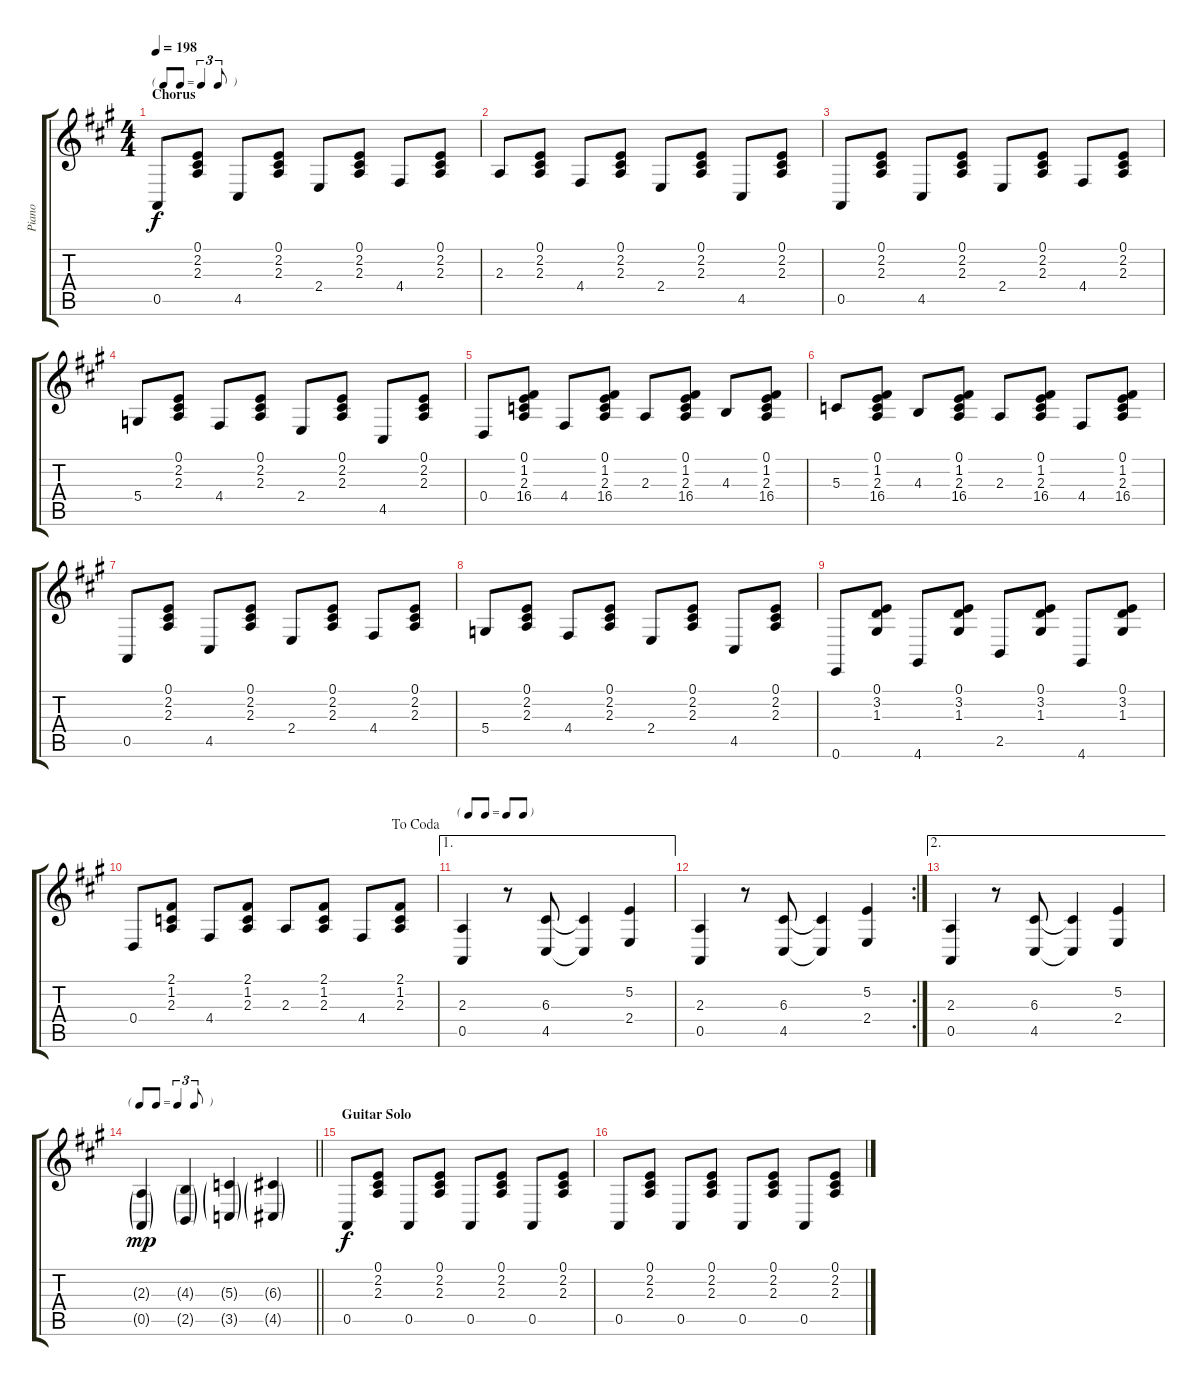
\track ("Piano" "Piano") {instrument acousticgrandpiano}
\staff {score tabs}
\tuning (E4 B3 G3 D3 A2 E2) {hide}
\ts (4 4)
\tf triplet8th
\section ("" "Chorus")
\tempo 198
\clef g2
\ks a
0.5.8{dy f} (0.1 2.2 2.3).8 4.5.8 (0.1 2.2 2.3).8 2.4.8 (0.1 2.2 2.3).8 4.4.8 (0.1 2.2 2.3).8 |
2.3.8 (0.1 2.2 2.3).8 4.4.8 (0.1 2.2 2.3).8 2.4.8 (0.1 2.2 2.3).8 4.5.8 (0.1 2.2 2.3).8 |
0.5.8 (0.1 2.2 2.3).8 4.5.8 (0.1 2.2 2.3).8 2.4.8 (0.1 2.2 2.3).8 4.4.8 (0.1 2.2 2.3).8 |
5.4.8 (0.1 2.2 2.3).8 4.4.8 (0.1 2.2 2.3).8 2.4.8 (0.1 2.2 2.3).8 4.5.8 (0.1 2.2 2.3).8 |
0.4.8 (0.1 1.2 2.3 16.4).8 4.4.8 (0.1 1.2 2.3 16.4).8 2.3.8 (0.1 1.2 2.3 16.4).8 4.3.8 (0.1 1.2 2.3 16.4).8 |
5.3.8 (0.1 1.2 2.3 16.4).8 4.3.8 (0.1 1.2 2.3 16.4).8 2.3.8 (0.1 1.2 2.3 16.4).8 4.4.8 (0.1 1.2 2.3 16.4).8 |
0.5.8 (0.1 2.2 2.3).8 4.5.8 (0.1 2.2 2.3).8 2.4.8 (0.1 2.2 2.3).8 4.4.8 (0.1 2.2 2.3).8 |
5.4.8 (0.1 2.2 2.3).8 4.4.8 (0.1 2.2 2.3).8 2.4.8 (0.1 2.2 2.3).8 4.5.8 (0.1 2.2 2.3).8 |
0.6.8 (0.1 3.2 1.3).8 4.6.8 (0.1 3.2 1.3).8 2.5.8 (0.1 3.2 1.3).8 4.6.8 (0.1 3.2 1.3).8 |
\jump dacoda
0.4.8 (2.1 1.2 2.3).8 4.4.8 (2.1 1.2 2.3).8 2.3.8 (2.1 1.2 2.3).8 4.4.8 (2.1 1.2 2.3).8 |
\ae 1
\tf none
(2.3 0.5).4 r.8 (6.3 4.5).8 (6.3{t} 4.5{t}).4 (5.2 2.4).4 |
\rc 2
(2.3 0.5).4 r.8 (6.3 4.5).8 (6.3{t} 4.5{t}).4 (5.2 2.4).4 |
\ae 2
(2.3 0.5).4 r.8 (6.3 4.5).8 (6.3{t} 4.5{t}).4 (5.2 2.4).4 |
\tf triplet8th
\barLineRight lightlight
(2.3{g} 0.5{g}).4{dy mp} (4.3{g} 2.5{g}).4 (5.3{g} 3.5{g}).4 (6.3{g} 4.5{g}).4 |
\section ("" "Guitar Solo")
0.5.8{dy f} (0.1 2.2 2.3).8 0.5.8 (0.1 2.2 2.3).8 0.5.8 (0.1 2.2 2.3).8 0.5.8 (0.1 2.2 2.3).8 |
0.5.8 (0.1 2.2 2.3).8 0.5.8 (0.1 2.2 2.3).8 0.5.8 (0.1 2.2 2.3).8 0.5.8 (0.1 2.2 2.3).8
